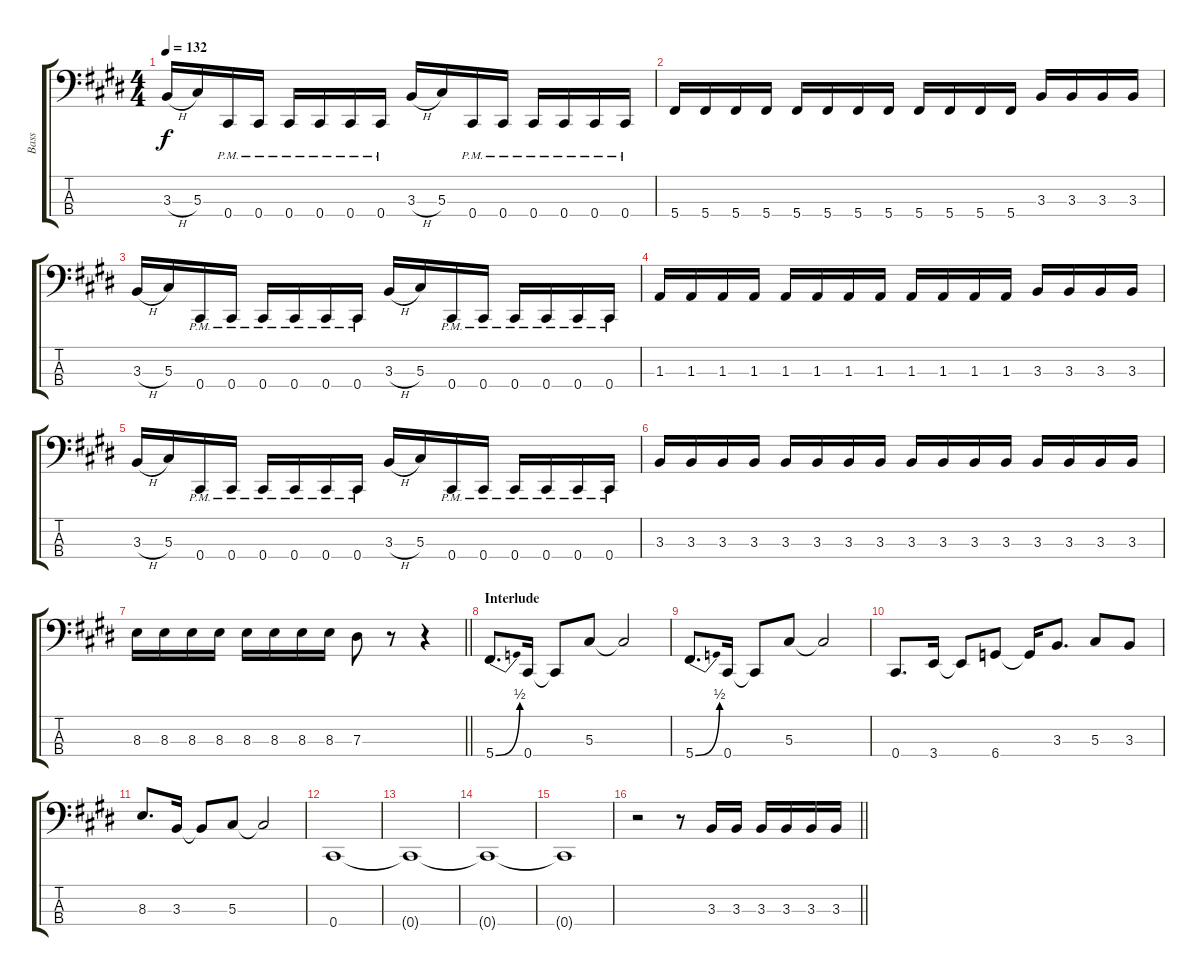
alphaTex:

\track ("Bass" "Bass") {instrument electricbasspick}
\staff {score tabs}
\tuning (Gb2 Db2 Ab1 Db1) {hide}
\ts (4 4)
\tempo 132
\clef f4
\ks c#minor
3.3{h}.16{dy f} 5.3.16 0.4{pm}.16 0.4{pm}.16 0.4{pm}.16 0.4{pm}.16 0.4{pm}.16 0.4{pm}.16 3.3{h}.16 5.3.16 0.4{pm}.16 0.4{pm}.16 0.4{pm}.16 0.4{pm}.16 0.4{pm}.16 0.4{pm}.16 |
5.4.16 5.4.16 5.4.16 5.4.16 5.4.16 5.4.16 5.4.16 5.4.16 5.4.16 5.4.16 5.4.16 5.4.16 3.3.16 3.3.16 3.3.16 3.3.16 |
3.3{h}.16 5.3.16 0.4{pm}.16 0.4{pm}.16 0.4{pm}.16 0.4{pm}.16 0.4{pm}.16 0.4{pm}.16 3.3{h}.16 5.3.16 0.4{pm}.16 0.4{pm}.16 0.4{pm}.16 0.4{pm}.16 0.4{pm}.16 0.4{pm}.16 |
1.3.16 1.3.16 1.3.16 1.3.16 1.3.16 1.3.16 1.3.16 1.3.16 1.3.16 1.3.16 1.3.16 1.3.16 3.3.16 3.3.16 3.3.16 3.3.16 |
3.3{h}.16 5.3.16 0.4{pm}.16 0.4{pm}.16 0.4{pm}.16 0.4{pm}.16 0.4{pm}.16 0.4{pm}.16 3.3{h}.16 5.3.16 0.4{pm}.16 0.4{pm}.16 0.4{pm}.16 0.4{pm}.16 0.4{pm}.16 0.4{pm}.16 |
3.3.16 3.3.16 3.3.16 3.3.16 3.3.16 3.3.16 3.3.16 3.3.16 3.3.16 3.3.16 3.3.16 3.3.16 3.3.16 3.3.16 3.3.16 3.3.16 |
\barLineRight lightlight
8.3.16 8.3.16 8.3.16 8.3.16 8.3.16 8.3.16 8.3.16 8.3.16 7.3.8 r.8 r.4 |
\section ("" "Interlude")
5.4{be (bend 0 0 60 2)}.8{d} 0.4.16 0.4{t}.8 5.3.8 5.3{t}.2 |
5.4{be (bend 0 0 60 2)}.8{d} 0.4.16 0.4{t}.8 5.3.8 5.3{t}.2 |
0.4.8{d} 3.4.16 3.4{t}.8 6.4.8 6.4{t}.16 3.3.8{d} 5.3.8 3.3.8 |
8.3.8{d} 3.3.16 3.3{t}.8 5.3.8 5.3{t}.2 |
0.4.1 |
0.4{t}.1 |
0.4{t}.1 |
0.4{t}.1 |
\barLineRight lightlight
r.2 r.8 3.3.16 3.3.16 3.3.16 3.3.16 3.3.16 3.3.16
